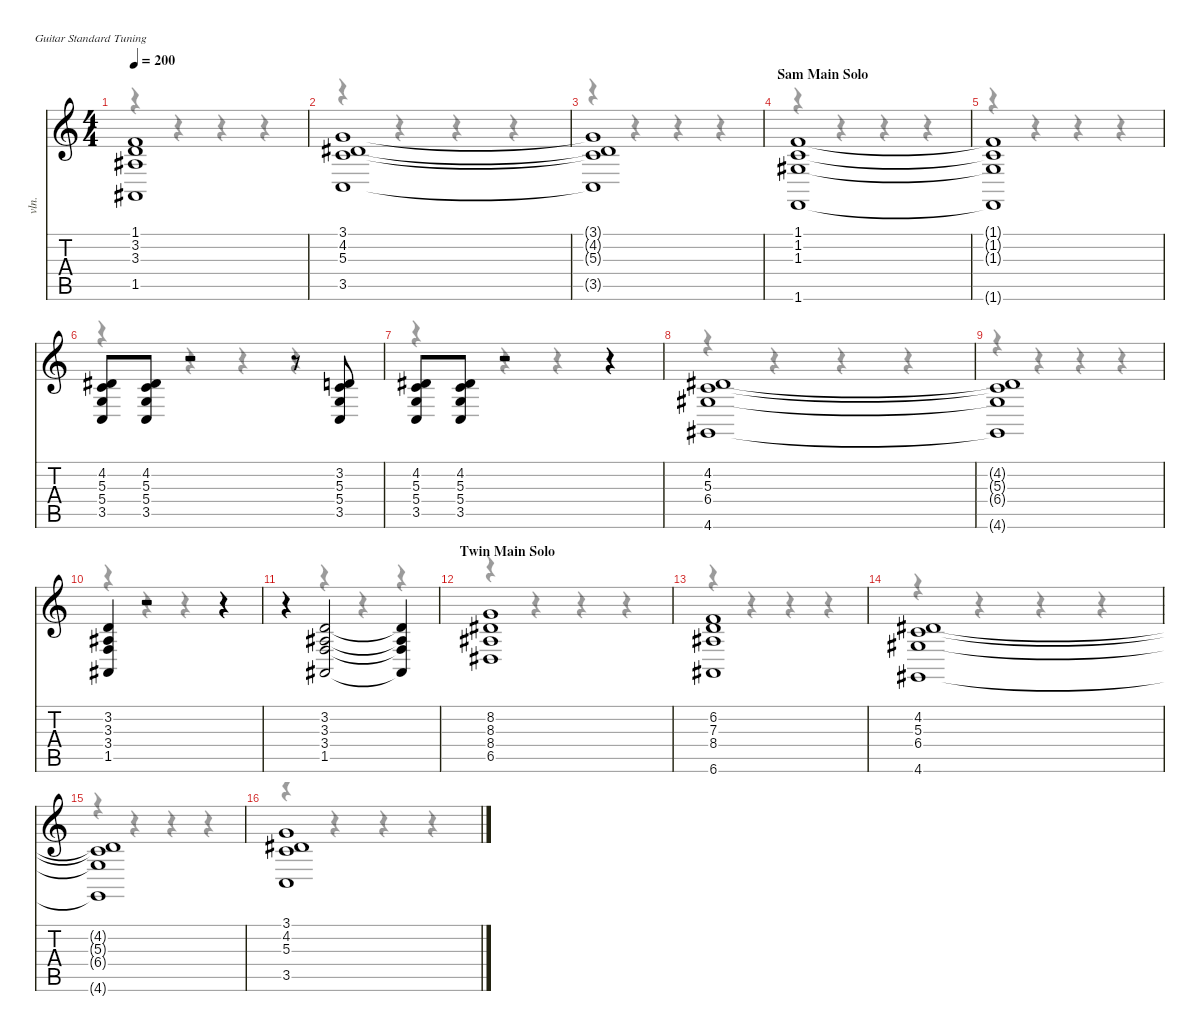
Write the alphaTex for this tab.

\defaultSystemsLayout 4
\hideDynamics
\bracketExtendMode nobrackets
\otherSystemsTrackNameOrientation horizontal
\track ("Vadim Pruzhanov (Ensemble)" "vln.") {instrument stringensemble1}
\staff {score tabs}
\tuning (E4 B3 G3 D3 A2 E2)
\voice
\ts (4 4)
\tempo 200
\clef g2
\ks c
(1.1{t} 3.2{t} 3.3{t acc #} 1.5{t acc #}).1{dy f beam Up} |
(3.1 4.2{acc #} 5.3 3.5).1{beam Up} |
(3.1{t} 4.2{t acc #} 5.3{t} 3.5{t}).1{beam Up} |
\section ("" "Sam Main Solo")
(1.1 1.2 1.3{acc #} 1.6).1{beam Up} |
(1.1{t} 1.2{t} 1.3{t acc #} 1.6{t}).1{beam Up} |
(4.2{acc #} 5.3 5.4 3.5).8{beam Up} (4.2{acc #} 5.3 5.4 3.5).8{beam Up} r.2{beam Up} r.8{beam Up} (3.2 5.3 5.4 3.5).8{beam Up} |
(4.2{acc #} 5.3 5.4 3.5).8{beam Up} (4.2{acc #} 5.3 5.4 3.5).8{beam Up} r.2{beam Up} r.4{beam Up} |
(4.2{acc #} 5.3 6.4{acc #} 4.6{acc #}).1{beam Up} |
(4.2{t acc #} 5.3{t} 6.4{t acc #} 4.6{t acc #}).1{beam Up} |
(3.2 3.3{acc #} 3.4 1.5{acc #}).4{beam Up} r.2{beam Up} r.4{beam Up} |
r.4{beam Up} (3.2 3.3{acc #} 3.4 1.5{acc #}).2{beam Up} (3.2{t} 3.3{t acc #} 3.4{t} 1.5{t acc #}).4{beam Up} |
\section ("" "Twin Main Solo")
(8.2 8.3{acc #} 8.4{acc #} 6.5{acc #}).1{beam Up} |
(6.2 7.3 8.4{acc #} 6.6{acc #}).1{beam Up} |
(4.2{acc #} 5.3 6.4{acc #} 4.6{acc #}).1{beam Up} |
(4.2{t acc #} 5.3{t} 6.4{t acc #} 4.6{t acc #}).1{beam Up} |
(3.1 4.2{acc #} 5.3 3.5).1{beam Up}
\voice
\clef g2
\ottava regular
\simile none
\ks c
r.4{dy mf beam Down} r.4{beam Down} r.4{beam Down} r.4{beam Down} |
r.4{beam Down} r.4{beam Down} r.4{beam Down} r.4{beam Down} |
r.4{beam Down} r.4{beam Down} r.4{beam Down} r.4{beam Down} |
r.4{beam Down} r.4{beam Down} r.4{beam Down} r.4{beam Down} |
r.4{beam Down} r.4{beam Down} r.4{beam Down} r.4{beam Down} |
r.4{beam Down} r.4{beam Down} r.4{beam Down} r.4{beam Down} |
r.4{beam Down} r.4{beam Down} r.4{beam Down} r.4{beam Down} |
r.4{beam Down} r.4{beam Down} r.4{beam Down} r.4{beam Down} |
r.4{beam Down} r.4{beam Down} r.4{beam Down} r.4{beam Down} |
r.4{beam Down} r.4{beam Down} r.4{beam Down} r.4{beam Down} |
r.4{beam Down} r.4{beam Down} r.4{beam Down} r.4{beam Down} |
r.4{beam Down} r.4{beam Down} r.4{beam Down} r.4{beam Down} |
r.4{beam Down} r.4{beam Down} r.4{beam Down} r.4{beam Down} |
r.4{beam Down} r.4{beam Down} r.4{beam Down} r.4{beam Down} |
r.4{beam Down} r.4{beam Down} r.4{beam Down} r.4{beam Down} |
r.4{beam Down} r.4{beam Down} r.4{beam Down} r.4{beam Down}
